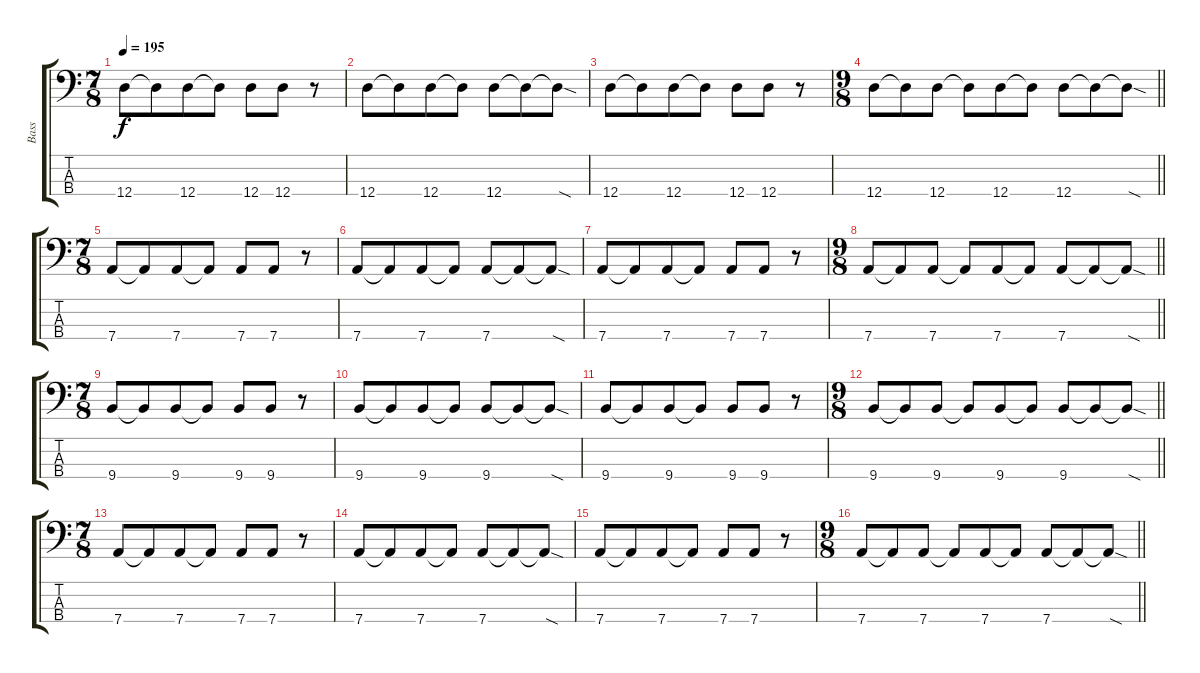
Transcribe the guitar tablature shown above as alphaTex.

\track ("Bass" "Bass") {instrument electricbassfinger}
\staff {score tabs}
\tuning (F2 C2 G1 D1) {hide}
\ts (7 8)
\tempo 195
\clef f4
\ks c
12.4.8{dy f} 12.4{t}.8 12.4.8 12.4{t}.8 12.4.8 12.4.8 r.8 |
12.4.8 12.4{t}.8 12.4.8 12.4{t}.8 12.4.8 12.4{t}.8 12.4{sod t}.8 |
12.4.8 12.4{t}.8 12.4.8 12.4{t}.8 12.4.8 12.4.8 r.8 |
\ts (9 8)
\barLineRight lightlight
12.4.8 12.4{t}.8 12.4.8 12.4{t}.8 12.4.8 12.4{t}.8 12.4.8 12.4{t}.8 12.4{sod t}.8 |
\ts (7 8)
7.4.8 7.4{t}.8 7.4.8 7.4{t}.8 7.4.8 7.4.8 r.8 |
7.4.8 7.4{t}.8 7.4.8 7.4{t}.8 7.4.8 7.4{t}.8 7.4{sod t}.8 |
7.4.8 7.4{t}.8 7.4.8 7.4{t}.8 7.4.8 7.4.8 r.8 |
\ts (9 8)
\barLineRight lightlight
7.4.8 7.4{t}.8 7.4.8 7.4{t}.8 7.4.8 7.4{t}.8 7.4.8 7.4{t}.8 7.4{sod t}.8 |
\ts (7 8)
9.4.8 9.4{t}.8 9.4.8 9.4{t}.8 9.4.8 9.4.8 r.8 |
9.4.8 9.4{t}.8 9.4.8 9.4{t}.8 9.4.8 9.4{t}.8 9.4{sod t}.8 |
9.4.8 9.4{t}.8 9.4.8 9.4{t}.8 9.4.8 9.4.8 r.8 |
\ts (9 8)
\barLineRight lightlight
9.4.8 9.4{t}.8 9.4.8 9.4{t}.8 9.4.8 9.4{t}.8 9.4.8 9.4{t}.8 9.4{sod t}.8 |
\ts (7 8)
7.4.8 7.4{t}.8 7.4.8 7.4{t}.8 7.4.8 7.4.8 r.8 |
7.4.8 7.4{t}.8 7.4.8 7.4{t}.8 7.4.8 7.4{t}.8 7.4{sod t}.8 |
7.4.8 7.4{t}.8 7.4.8 7.4{t}.8 7.4.8 7.4.8 r.8 |
\ts (9 8)
\barLineRight lightlight
7.4.8 7.4{t}.8 7.4.8 7.4{t}.8 7.4.8 7.4{t}.8 7.4.8 7.4{t}.8 7.4{sod t}.8
